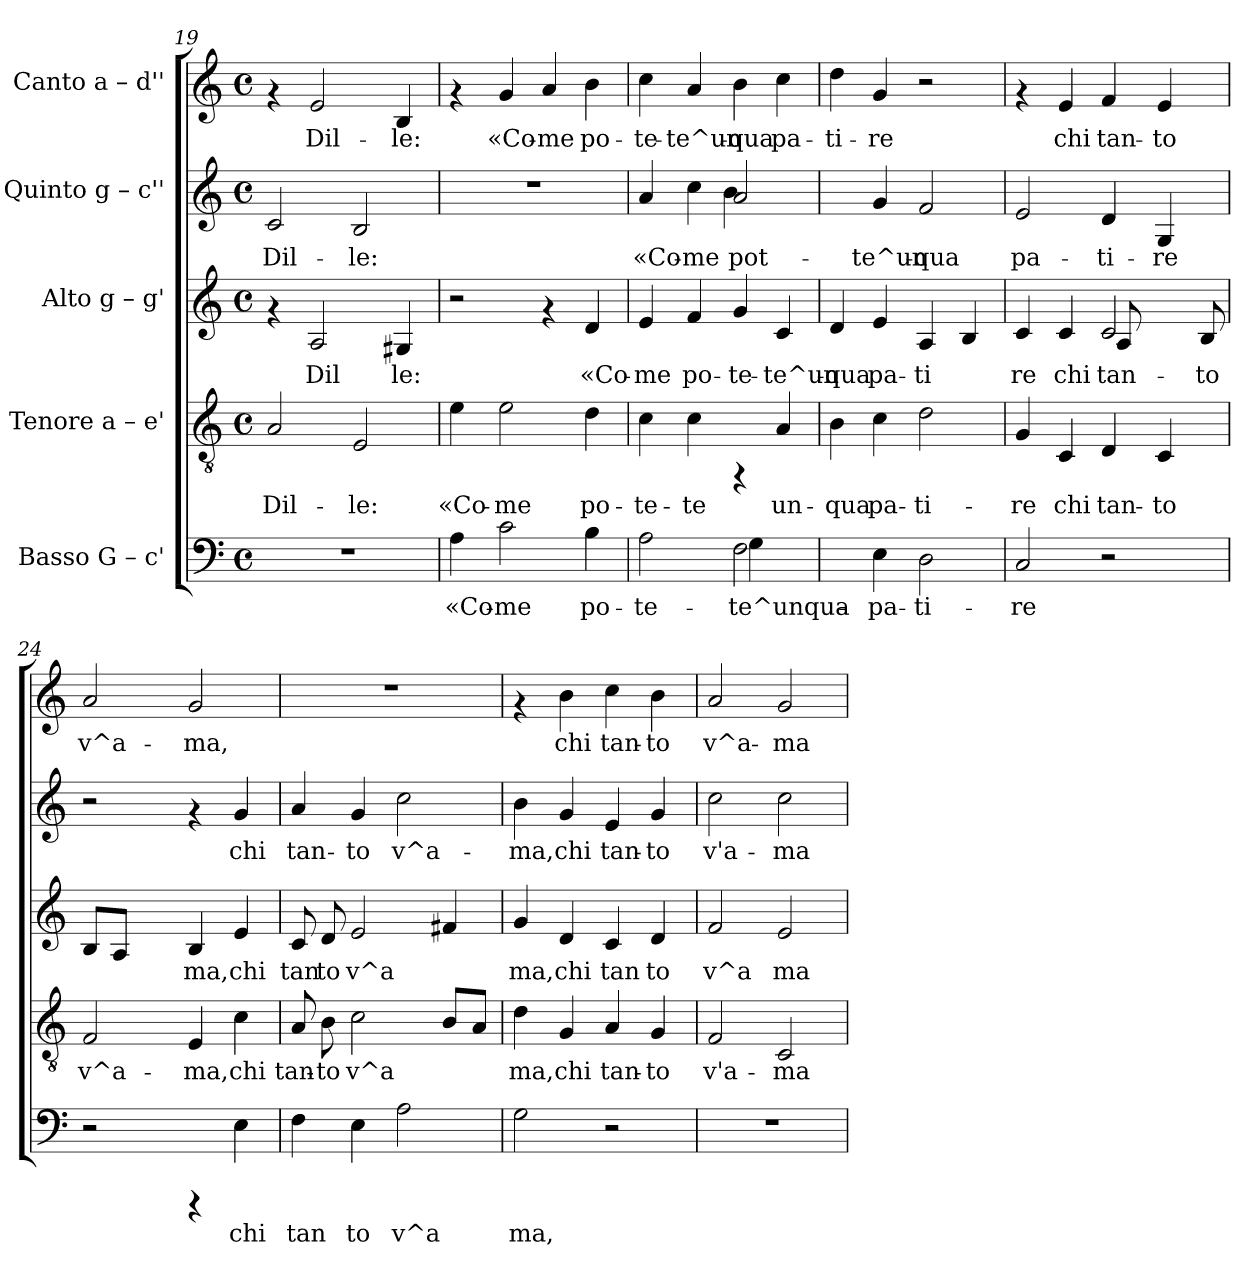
**kern	**text	**kern	**text	**kern	**text	**kern	**text	**kern	**text
*part5	*part5	*part4	*part4	*part3	*part3	*part2	*part2	*part1	*part1
*staff5	*staff5	*staff4	*staff4	*staff3	*staff3	*staff2	*staff2	*staff1	*staff1
*I"Basso  G – c'	*	*I"Tenore  a – e'	*	*I"Alto  g – g'	*	*I"Quinto  g – c''	*	*I"Canto  a – d''	*
*clefF4	*	*clefGv2	*	*clefG2	*	*clefG2	*	*clefG2	*
*k[]	*	*k[]	*	*k[]	*	*k[]	*	*k[]	*
*C:	*	*C:	*	*C:	*	*C:	*	*C:	*
*M4/4	*	*M4/4	*	*M4/4	*	*M4/4	*	*M4/4	*
*met(c)	*	*met(c)	*	*met(c)	*	*met(c)	*	*met(c)	*
=19	=19	=19	=19	=19	=19	=19	=19	=19	=19
!	!	!	!LO:LY:b:rj	!	!	!	!LO:LY:b:rj	!	!
1r	.	2A/	Dil-	4rf	.	2c/	Dil-	4rf	.
!	!	!	!	!	!LO:LY:b:rj	!	!	!	!LO:LY:b:rj
.	.	.	.	2A/	Dil	.	.	2e/	Dil-
!	!	!	!LO:LY:b:rj	!	!	!	!LO:LY:b:rj	!	!
.	.	2E/	-le:	.	.	2B/	-le:	.	.
!	!	!	!	!	!LO:LY:b:rj	!	!	!	!LO:LY:b:rj
.	.	.	.	4G#X/	le:	.	.	4B/	-le:
!!LO:PB:g=z
=20	=20	=20	=20	=20	=20	=20	=20	=20	=20
!	!LO:LY:b:cj	!	!LO:LY:b:rj	!	!	!	!	!	!
4A\	«Co-	4e\	«Co-	2r	.	1r	.	4rf	.
!	!LO:LY:b:cj	!	!LO:LY:b:rj	!	!	!	!	!	!LO:LY:b:rj
2c\	-me	2e\	-me	.	.	.	.	4g/	«Co-
!	!	!	!	!	!	!	!	!	!LO:LY:b:rj
.	.	.	.	4rf	.	.	.	4a/	-me
!	!LO:LY:b:cj	!	!LO:LY:b:rj	!	!LO:LY:b:rj	!	!	!	!LO:LY:b:rj
4B\	po-	4d\	po-	4d/	«Co-	.	.	4b\	po-
=21	=21	=21	=21	=21	=21	=21	=21	=21	=21
!	!LO:LY:b:cj	!	!LO:LY:b:rj	!	!LO:LY:b:rj	!	!LO:LY:b:rj	!	!LO:LY:b:rj
*^	*	*	*	*	*	*^	*	*	*
2A\	2ryy	-te-	4c\	-te-	4e/	-me	4a/	2ryy	«Co-	4cc\	-te-
!	!	!	!	!LO:LY:b:rj	!	!LO:LY:b:rj	!	!	!LO:LY:b:rj	!	!LO:LY:b:rj
.	.	.	4c\	-te	4f/	po-	4cc\	.	-me	4a/	-te^un-
!	!	!LO:LY:b:cj	!	!	!	!LO:LY:b:rj	!	!	!LO:LY:b:rj	!	!LO:LY:b:rj
2F\	4G\	-te^unqua-	4rFF	.	4g/	-te-	2a/	4b\	pot-	4b\	-qua
!	!	!	!	!LO:LY:b:rj	!	!LO:LY:b:rj	!	!	!	!	!LO:LY:b:rj
.	4ryy	.	4A/	un-	4c/	-te^un-	.	4ryy	.	4cc\	pa-
=22	=22	=22	=22	=22	=22	=22	=22	=22	=22	=22	=22
!	!	!	!	!LO:LY:b:rj	!	!LO:LY:b:rj	!	!	!	!	!LO:LY:b:rj
*v	*v	*	*	*	*	*	*v	*v	*	*	*
4ryy	.	4B\	-qua	4d/	-qua	4ryy	.	4dd\	-ti-
!	!LO:LY:b:cj	!	!LO:LY:b:rj	!	!LO:LY:b:rj	!	!LO:LY:b:rj	!	!LO:LY:b:rj
4E\	-pa-	4c\	pa-	4e/	pa-	4g/	-te^un-	4g/	-re
!	!LO:LY:b:cj	!	!LO:LY:b:rj	!	!LO:LY:b:rj	!	!LO:LY:b:rj	!	!
2D\	-ti-	2d\	-ti-	4A/	-ti-	2f/	-qua	2r	.
!	!	!	!	!	!LO:LY:b:rj	!	!	!	!
.	.	.	.	4B/	--	.	.	.	.
=23	=23	=23	=23	=23	=23	=23	=23	=23	=23
!	!LO:LY:b:cj	!	!LO:LY:b:rj	!	!LO:LY:b:rj	!	!LO:LY:b:rj	!	!
*	*	*	*	*^	*	*	*	*	*
2C/	-re	4G/	-re	4c/	2ryy	-re	2e/	pa-	4rf	.
!	!	!	!LO:LY:b:rj	!	!	!LO:LY:b:rj	!	!	!	!LO:LY:b:rj
.	.	4C/	chi	4c/	.	chi	.	.	4e/	chi
!	!	!	!LO:LY:b:rj	!	!	!LO:LY:b:rj	!	!LO:LY:b:rj	!	!LO:LY:b:rj
2r	.	4D/	tan-	2c/	8A/	tan-	4d/	-ti-	4f/	tan-
.	.	.	.	.	2ryy	.	.	.	.	.
!	!	!	!LO:LY:b:rj	!	!	!	!	!LO:LY:b:rj	!	!LO:LY:b:rj
.	.	4C/	-to	.	.	.	4G/	-re	4e/	-to
!	!	!	!	!	!	!LO:LY:b:rj	!	!	!	!
8ryy	.	8ryy	.	8B/	.	-to	8ryy	.	8ryy	.
*	*	*	*	*v	*v	*	*	*	*	*
=24	=24	=24	=24	=24	=24	=24	=24	=24	=24
!	!	!	!LO:LY:b:rj	!	!LO:LY:b:rj	!	!	!	!LO:LY:b:rj
2r	.	2F/	v^a-	8B/L	-	2r	.	2a/	v^a-
!	!	!	!	!	!LO:LY:b:rj	!	!	!	!
.	.	.	.	8A/J	--	.	.	.	.
.	.	.	.	4ryy	.	.	.	.	.
!	!	!	!LO:LY:b:rj	!	!LO:LY:b:rj	!	!	!	!LO:LY:b:rj
4rCCC	.	4E/	-ma,	4B/	-ma,	4rf	.	2g/	-ma,
!	!LO:LY:b:cj	!	!LO:LY:b:rj	!	!LO:LY:b:rj	!	!LO:LY:b:rj	!	!
4E\	chi	4c\	chi	4e/	chi	4g/	chi	.	.
!!LO:PB:g=z
=25	=25	=25	=25	=25	=25	=25	=25	=25	=25
!	!LO:LY:b:cj	!	!LO:LY:b:rj	!	!LO:LY:b:rj	!	!LO:LY:b:rj	!	!
4F\	tan	8A/	tan-	8c/	tan	4a/	tan-	1r	.
!	!	!	!LO:LY:b:rj	!	!LO:LY:b:rj	!	!	!	!
.	.	8B\	-to	8d/	to	.	.	.	.
!	!LO:LY:b:cj	!	!LO:LY:b:rj	!	!LO:LY:b:rj	!	!LO:LY:b:rj	!	!
4E\	to	2c\	v^a-	2e/	v^a	4g/	-to	.	.
!	!LO:LY:b:cj	!	!	!	!	!	!LO:LY:b:rj	!	!
2A\	v^a	.	.	.	.	2cc\	v^a-	.	.
!	!	!	!LO:LY:b:rj	!	!LO:LY:b:rj	!	!	!	!
.	.	8B/L	--	4f#X/	.	.	.	.	.
!	!	!	!LO:LY:b:rj	!	!	!	!	!	!
.	.	8A/J	--	.	.	.	.	.	.
=26	=26	=26	=26	=26	=26	=26	=26	=26	=26
!	!LO:LY:b:cj	!	!LO:LY:b:rj	!	!LO:LY:b:rj	!	!LO:LY:b:rj	!	!
2G\	ma,	4d\	-ma,	4g/	ma,	4b\	-ma,	4rf	.
!	!	!	!LO:LY:b:rj	!	!LO:LY:b:rj	!	!LO:LY:b:rj	!	!LO:LY:b:rj
.	.	4G/	chi	4d/	chi	4g/	chi	4b\	chi
!	!	!	!LO:LY:b:rj	!	!LO:LY:b:rj	!	!LO:LY:b:rj	!	!LO:LY:b:rj
2r	.	4A/	tan-	4c/	tan	4e/	tan-	4cc\	tan-
!	!	!	!LO:LY:b:rj	!	!LO:LY:b:rj	!	!LO:LY:b:rj	!	!LO:LY:b:rj
.	.	4G/	-to	4d/	to	4g/	-to	4b\	-to
=27	=27	=27	=27	=27	=27	=27	=27	=27	=27
!	!	!	!LO:LY:b:rj	!	!LO:LY:b:rj	!	!LO:LY:b:rj	!	!LO:LY:b:rj
1r	.	2F/	v'a-	2f/	v^a	2cc\	v'a-	2a/	v^a-
!	!	!	!LO:LY:b:rj	!	!LO:LY:b:rj	!	!LO:LY:b:rj	!	!LO:LY:b:rj
.	.	2C/	-ma	2e/	ma	2cc\	-ma	2g/	-ma
=	=	=	=	=	=	=	=	=	=
*-	*-	*-	*-	*-	*-	*-	*-	*-	*-
